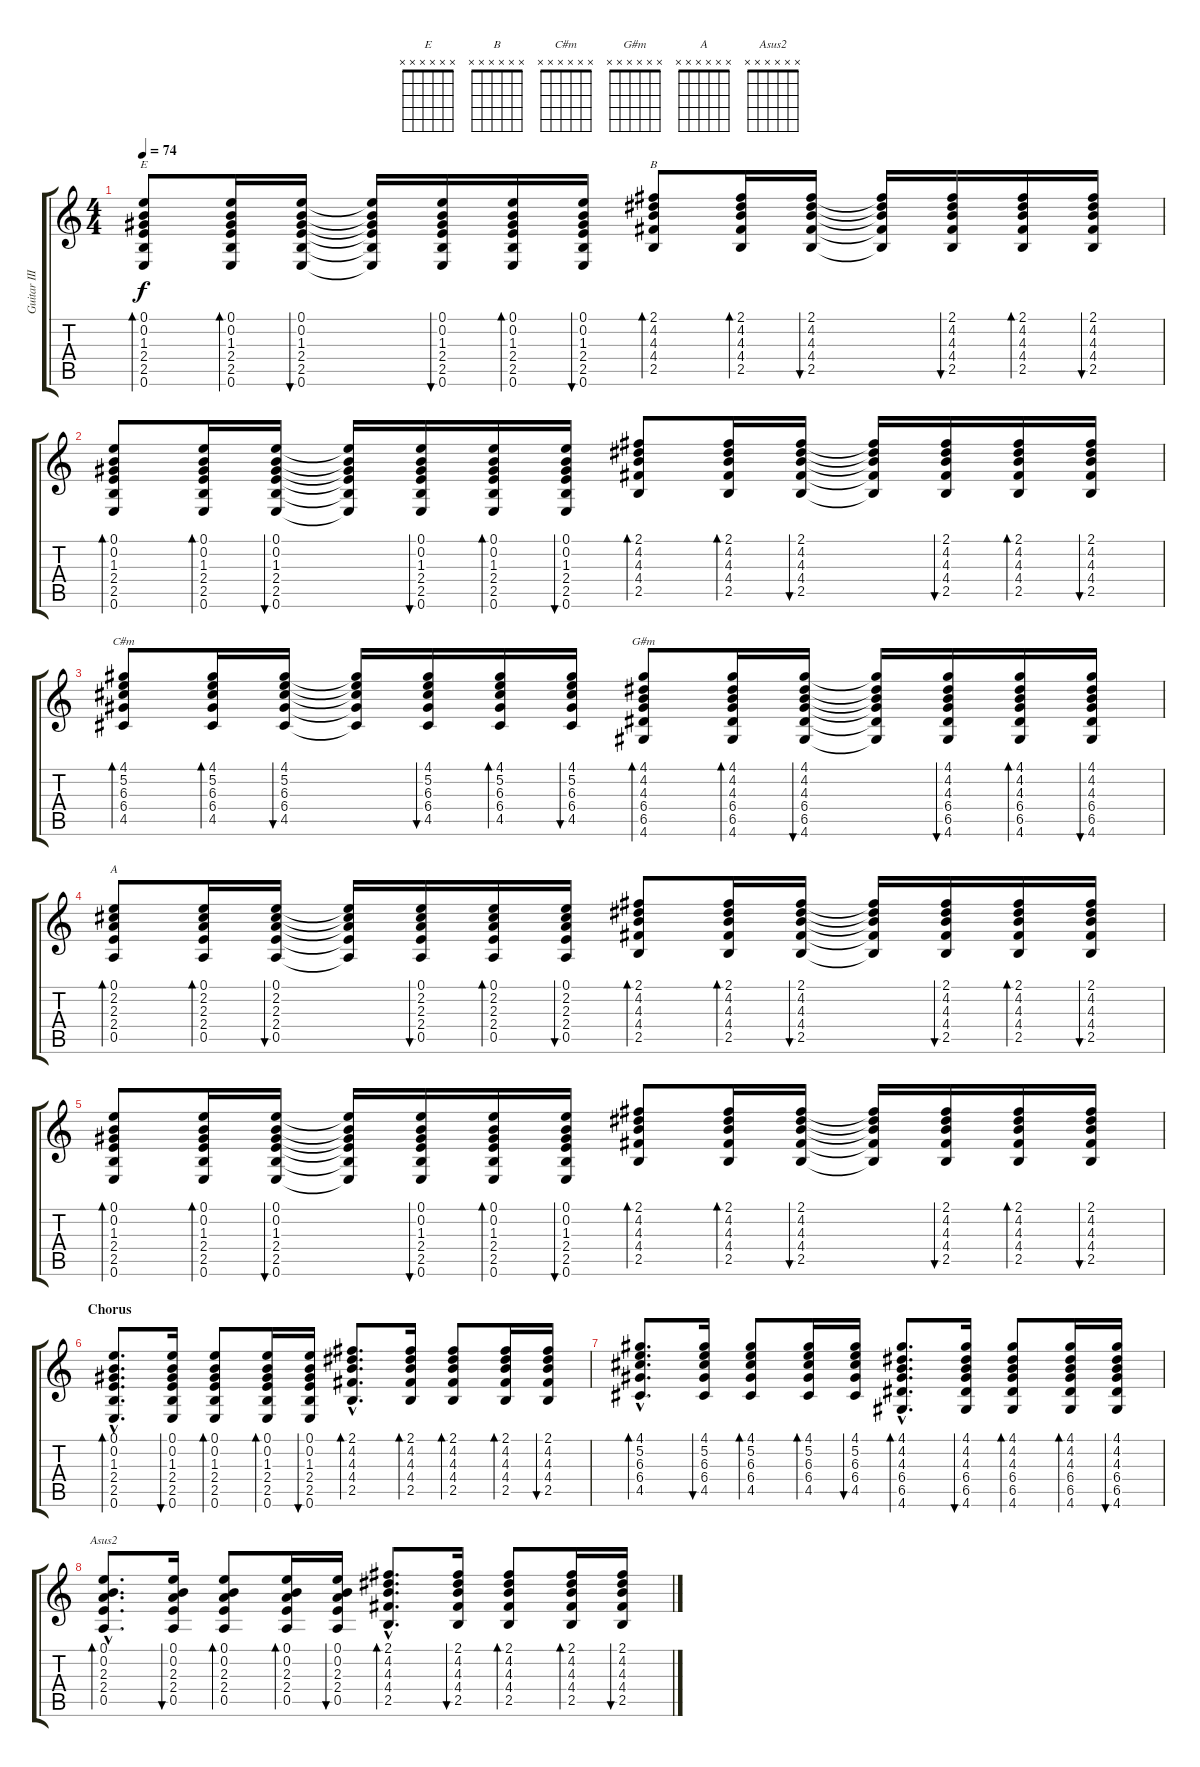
\track ("Guitar III" "Guitar III") {instrument acousticguitarsteel}
\staff {score tabs}
\tuning (E4 B3 G3 D3 A2 E2) {hide}
\chord ("E" x x x x x x)
\chord ("B" x x x x x x)
\chord ("C#m" x x x x x x)
\chord ("G#m" x x x x x x)
\chord ("A" x x x x x x)
\chord ("Asus2" x x x x x x)
\ts (4 4)
\tempo 74
\clef g2
\ks c
(0.1 0.2 1.3 2.4 2.5 0.6).8{bd 60 ch "E" dy f} (0.1 0.2 1.3 2.4 2.5 0.6).16{bd 60} (0.1 0.2 1.3 2.4 2.5 0.6).16{bu 60} (0.1{t} 0.2{t} 1.3{t} 2.4{t} 2.5{t} 0.6{t}).16 (0.1 0.2 1.3 2.4 2.5 0.6).16{bu 60} (0.1 0.2 1.3 2.4 2.5 0.6).16{bd 60} (0.1 0.2 1.3 2.4 2.5 0.6).16{bu 60} (2.1 4.2 4.3 4.4 2.5).8{bd 60 ch "B"} (2.1 4.2 4.3 4.4 2.5).16{bd 60} (2.1 4.2 4.3 4.4 2.5).16{bu 60} (2.1{t} 4.2{t} 4.3{t} 4.4{t} 2.5{t}).16 (2.1 4.2 4.3 4.4 2.5).16{bu 60} (2.1 4.2 4.3 4.4 2.5).16{bd 60} (2.1 4.2 4.3 4.4 2.5).16{bu 60} |
(0.1 0.2 1.3 2.4 2.5 0.6).8{bd 60} (0.1 0.2 1.3 2.4 2.5 0.6).16{bd 60} (0.1 0.2 1.3 2.4 2.5 0.6).16{bu 60} (0.1{t} 0.2{t} 1.3{t} 2.4{t} 2.5{t} 0.6{t}).16 (0.1 0.2 1.3 2.4 2.5 0.6).16{bu 60} (0.1 0.2 1.3 2.4 2.5 0.6).16{bd 60} (0.1 0.2 1.3 2.4 2.5 0.6).16{bu 60} (2.1 4.2 4.3 4.4 2.5).8{bd 60} (2.1 4.2 4.3 4.4 2.5).16{bd 60} (2.1 4.2 4.3 4.4 2.5).16{bu 60} (2.1{t} 4.2{t} 4.3{t} 4.4{t} 2.5{t}).16 (2.1 4.2 4.3 4.4 2.5).16{bu 60} (2.1 4.2 4.3 4.4 2.5).16{bd 60} (2.1 4.2 4.3 4.4 2.5).16{bu 60} |
(4.1 5.2 6.3 6.4 4.5).8{bd 60 ch "C#m"} (4.1 5.2 6.3 6.4 4.5).16{bd 60} (4.1 5.2 6.3 6.4 4.5).16{bu 60} (4.1{t} 5.2{t} 6.3{t} 6.4{t} 4.5{t}).16 (4.1 5.2 6.3 6.4 4.5).16{bu 60} (4.1 5.2 6.3 6.4 4.5).16{bd 60} (4.1 5.2 6.3 6.4 4.5).16{bu 60} (4.1 4.2 4.3 6.4 6.5 4.6).8{bd 60 ch "G#m"} (4.1 4.2 4.3 6.4 6.5 4.6).16{bd 60} (4.1 4.2 4.3 6.4 6.5 4.6).16{bu 60} (4.1{t} 4.2{t} 4.3{t} 6.4{t} 6.5{t} 4.6{t}).16 (4.1 4.2 4.3 6.4 6.5 4.6).16{bu 60} (4.1 4.2 4.3 6.4 6.5 4.6).16{bd 60} (4.1 4.2 4.3 6.4 6.5 4.6).16{bu 60} |
(0.1 2.2 2.3 2.4 0.5).8{bd 60 ch "A"} (0.1 2.2 2.3 2.4 0.5).16{bd 60} (0.1 2.2 2.3 2.4 0.5).16{bu 60} (0.1{t} 2.2{t} 2.3{t} 2.4{t} 0.5{t}).16 (0.1 2.2 2.3 2.4 0.5).16{bu 60} (0.1 2.2 2.3 2.4 0.5).16{bd 60} (0.1 2.2 2.3 2.4 0.5).16{bu 60} (2.1 4.2 4.3 4.4 2.5).8{bd 60} (2.1 4.2 4.3 4.4 2.5).16{bd 60} (2.1 4.2 4.3 4.4 2.5).16{bu 60} (2.1{t} 4.2{t} 4.3{t} 4.4{t} 2.5{t}).16 (2.1 4.2 4.3 4.4 2.5).16{bu 60} (2.1 4.2 4.3 4.4 2.5).16{bd 60} (2.1 4.2 4.3 4.4 2.5).16{bu 60} |
(0.1 0.2 1.3 2.4 2.5 0.6).8{bd 60} (0.1 0.2 1.3 2.4 2.5 0.6).16{bd 60} (0.1 0.2 1.3 2.4 2.5 0.6).16{bu 60} (0.1{t} 0.2{t} 1.3{t} 2.4{t} 2.5{t} 0.6{t}).16 (0.1 0.2 1.3 2.4 2.5 0.6).16{bu 60} (0.1 0.2 1.3 2.4 2.5 0.6).16{bd 60} (0.1 0.2 1.3 2.4 2.5 0.6).16{bu 60} (2.1 4.2 4.3 4.4 2.5).8{bd 60} (2.1 4.2 4.3 4.4 2.5).16{bd 60} (2.1 4.2 4.3 4.4 2.5).16{bu 60} (2.1{t} 4.2{t} 4.3{t} 4.4{t} 2.5{t}).16 (2.1 4.2 4.3 4.4 2.5).16{bu 60} (2.1 4.2 4.3 4.4 2.5).16{bd 60} (2.1 4.2 4.3 4.4 2.5).16{bu 60} |
\section ("" "Chorus")
(0.1{hac} 0.2{hac} 1.3{hac} 2.4{hac} 2.5{hac} 0.6{hac}).8{d bd 60} (0.1 0.2 1.3 2.4 2.5 0.6).16{bu 60} (0.1 0.2 1.3 2.4 2.5 0.6).8{bd 60} (0.1 0.2 1.3 2.4 2.5 0.6).16{bd 60} (0.1 0.2 1.3 2.4 2.5 0.6).16{bu 60} (2.1{hac} 4.2{hac} 4.3{hac} 4.4{hac} 2.5{hac}).8{d bd 60} (2.1 4.2 4.3 4.4 2.5).16{bd 60} (2.1 4.2 4.3 4.4 2.5).8{bd 60} (2.1 4.2 4.3 4.4 2.5).16{bd 60} (2.1 4.2 4.3 4.4 2.5).16{bu 60} |
(4.1{hac} 5.2{hac} 6.3{hac} 6.4{hac} 4.5{hac}).8{d bd 60} (4.1 5.2 6.3 6.4 4.5).16{bu 60} (4.1 5.2 6.3 6.4 4.5).8{bd 60} (4.1 5.2 6.3 6.4 4.5).16{bd 60} (4.1 5.2 6.3 6.4 4.5).16{bu 60} (4.1{hac} 4.2{hac} 4.3{hac} 6.4{hac} 6.5{hac} 4.6{hac}).8{d bd 60} (4.1 4.2 4.3 6.4 6.5 4.6).16{bu 60} (4.1 4.2 4.3 6.4 6.5 4.6).8{bd 60} (4.1 4.2 4.3 6.4 6.5 4.6).16{bd 60} (4.1 4.2 4.3 6.4 6.5 4.6).16{bu 60} |
(0.1{hac} 0.2{hac} 2.3{hac} 2.4{hac} 0.5{hac}).8{d bd 60 ch "Asus2"} (0.1 0.2 2.3 2.4 0.5).16{bu 60} (0.1 0.2 2.3 2.4 0.5).8{bd 60} (0.1 0.2 2.3 2.4 0.5).16{bd 60} (0.1 0.2 2.3 2.4 0.5).16{bu 60} (2.1{hac} 4.2{hac} 4.3{hac} 4.4{hac} 2.5{hac}).8{d bd 60} (2.1 4.2 4.3 4.4 2.5).16{bu 60} (2.1 4.2 4.3 4.4 2.5).8{bd 60} (2.1 4.2 4.3 4.4 2.5).16{bd 60} (2.1 4.2 4.3 4.4 2.5).16{bu 60}
